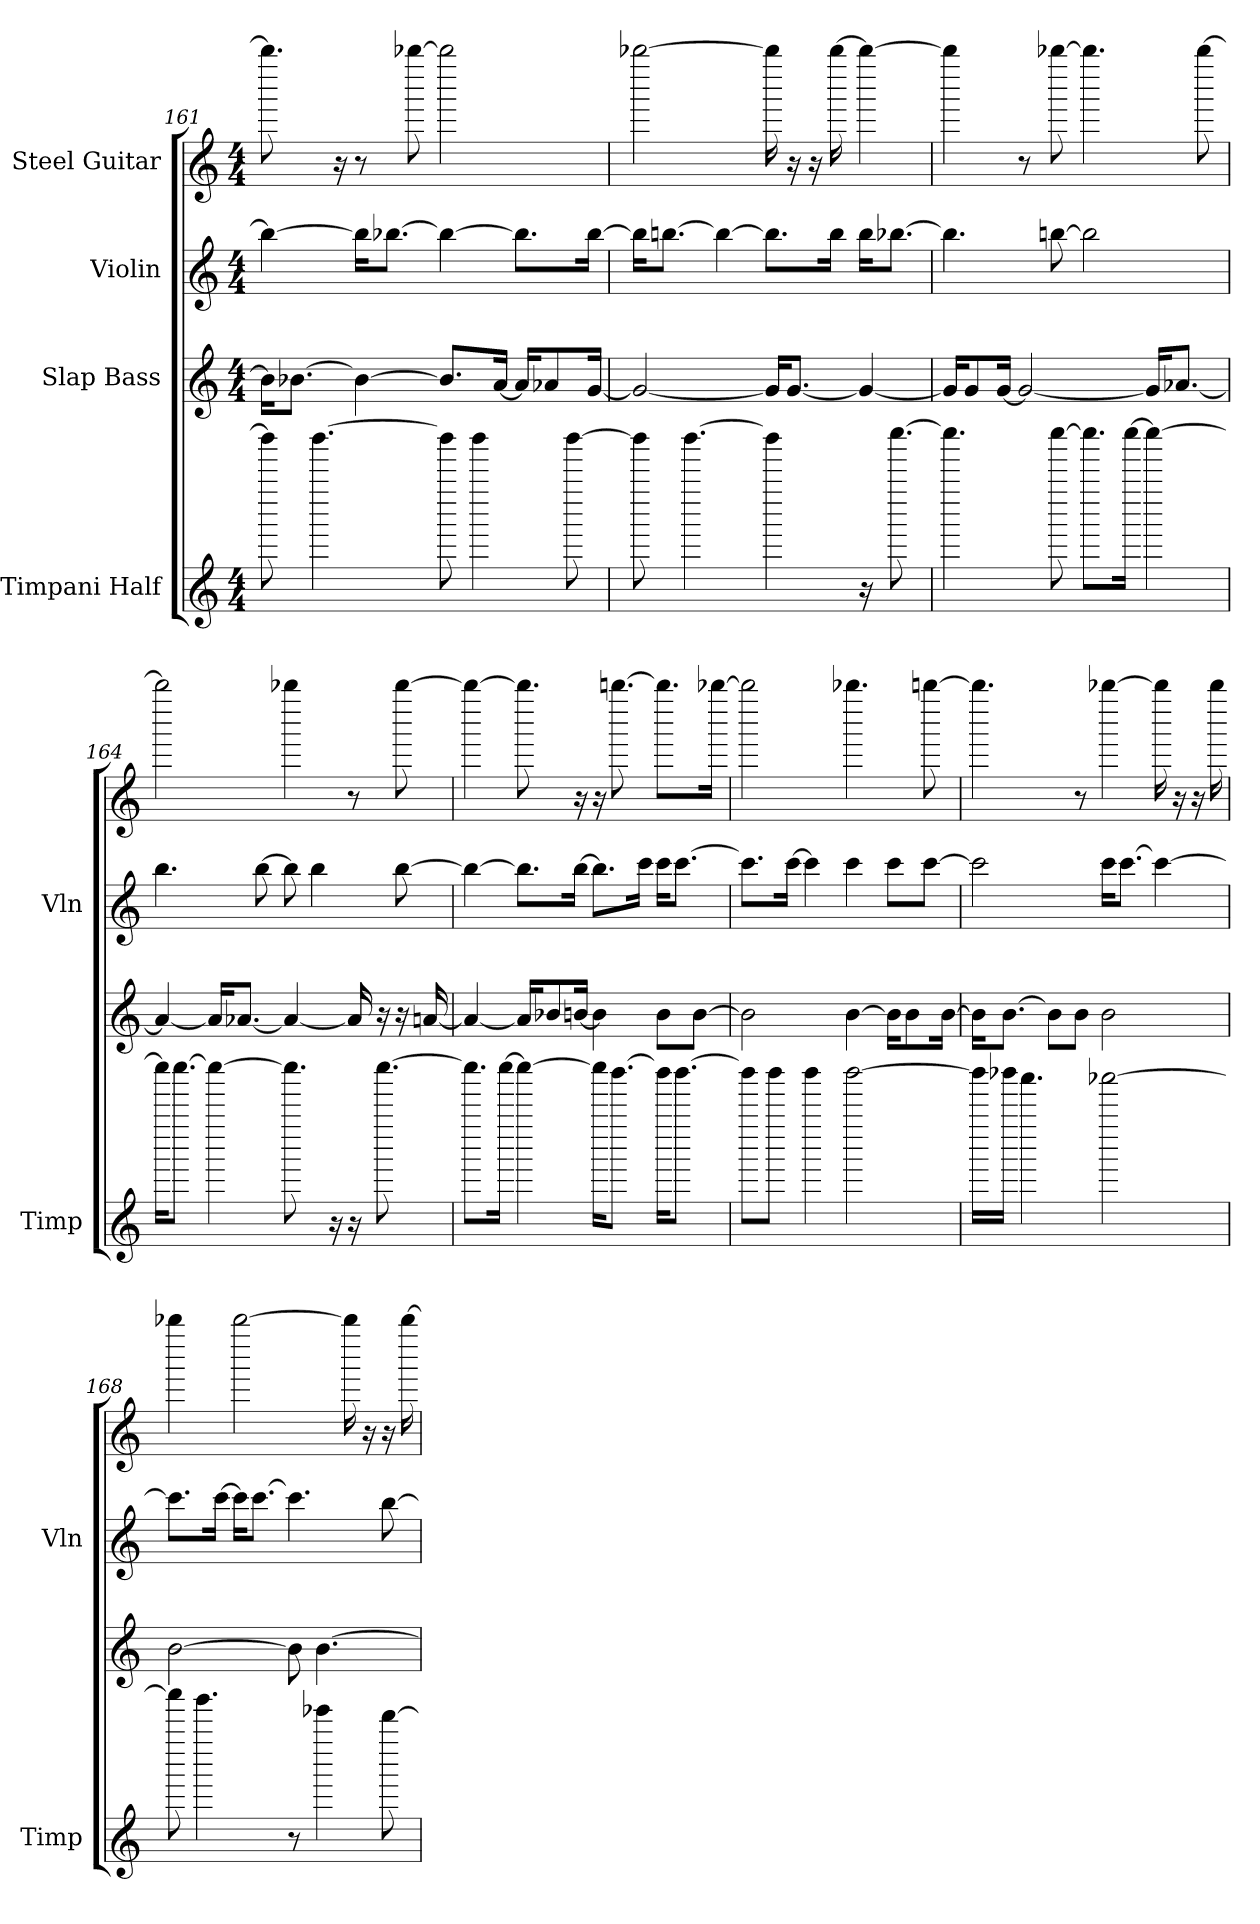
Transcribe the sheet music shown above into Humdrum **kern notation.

**kern	**kern	**kern	**kern
*part4	*part3	*part2	*part1
*staff4	*staff3	*staff2	*staff1
*I"Timpani Half	*I"Slap Bass	*I"Violin	*I"Steel Guitar
*I'Timp	*	*I'Vln	*
*clefG2	*clefG2	*clefG2	*clefG2
*M4/4	*M4/4	*M4/4	*M4/4
=161	=161	=161	=161
8bbbbb]	16b-KL]	4bb-_	8.bbbb-]
.	[8.b-J	.	.
[4.bbbbb	.	.	.
.	.	.	16r
.	4b-_	16bb-KL]	8r
.	.	[8.bb-J	.
.	.	.	[8bbbb-
8bbbbb]	8.b-L]	4bb-_	2bbbb-]
4bbbbb	.	.	.
.	[16aJk	.	.
.	16aKL]	8.bb-L]	.
.	8a-	.	.
[8bbbbb	.	.	.
.	[16gJk	[16bb-Jk	.
=162	=162	=162	=162
8bbbbb]	2g_	16bb-KL]	[2bbbb-
.	.	[8.bbJ	.
[4.bbbbb	.	.	.
.	.	4bb_	.
4bbbbb]	16gKL]	8.bbL]	16bbbb-]
.	[8.gJ	.	16r
.	.	.	16r
.	.	16bbJk	[16bbbb-
16r	4g_	16bbKL	4bbbb-_
[8.cccccc	.	[8.bb-J	.
=163	=163	=163	=163
4.cccccc]	16gKL]	4.bb-]	4bbbb-]
.	8g	.	.
.	[16gJk	.	.
.	2g_	.	8r
[8cccccc	.	[8bb	[8bbbb-
8.ccccccL]	.	2bb]	4.bbbb-]
[16ccccccJk	.	.	.
4cccccc_	16gKL]	.	.
.	[8.a-J	.	.
.	.	.	[8bbbb-
=164	=164	=164	=164
16ccccccKL]	4a-_	4.bb	2bbbb-]
[8.ccccccJ	.	.	.
4cccccc_	16a-KL]	.	.
.	[8.a-J	.	.
.	.	[8bb	.
8.cccccc]	4a-_	8bb]	4bbbb-
.	.	4bb	.
16r	.	.	.
16r	16a-]	.	8r
[8.cccccc	16r	.	.
.	16r	[8bb	[8bbbb-
.	[16a	.	.
=165	=165	=165	=165
8.ccccccL]	4a_	4bb_	4bbbb-_
[16ccccccJk	.	.	.
4cccccc_	16aKL]	8.bbL]	8.bbbb-]
.	8b-	.	.
.	[16bJk	[16bbJk	16r
16ccccccKL]	4b]	8.bbL]	16r
[8.bbbbbJ	.	.	[8.bbbb
.	.	16cccJk	.
16bbbbbKL]	8bL	16cccKL	8.bbbbL]
[8.bbbbbJ	.	[8.cccJ	.
.	[8bJ	.	.
.	.	.	[16bbbb-Jk
=166	=166	=166	=166
8bbbbbL]	2b]	8.cccL]	2bbbb-]
8bbbbbJ	.	.	.
.	.	[16cccJk	.
4bbbbb	.	4ccc]	.
[2bbbbb	[4b	4ccc	4.bbbb-
.	16bKL]	8cccL	.
.	8b	.	.
.	.	[8cccJ	[8bbbb
.	[16bJk	.	.
=167	=167	=167	=167
16bbbbbLL]	16bKL]	2ccc]	4.bbbb]
16bbbbb-JJ	[8.bJ	.	.
4.aaaaa	.	.	.
.	8bL]	.	.
.	8bJ	.	8r
[2aaaaa-	2b	16cccKL	[4bbbb-
.	.	[8.cccJ	.
.	.	4ccc_	16bbbb-]
.	.	.	16r
.	.	.	16r
.	.	.	16bbbb-
=168	=168	=168	=168
8aaaaa-]	[2b	8.cccL]	4bbbb-
4.ggggg	.	.	.
.	.	[16cccJk	.
.	.	16cccKL]	[2bbbb-
.	.	[8.cccJ	.
8r	8b]	4.ccc]	.
4eeeee-	[4.b	.	.
.	.	.	16bbbb-]
.	.	.	16r
[8ddddd	.	[8bb	16r
.	.	.	[16bbbb-
=	=	=	=
*-	*-	*-	*-
